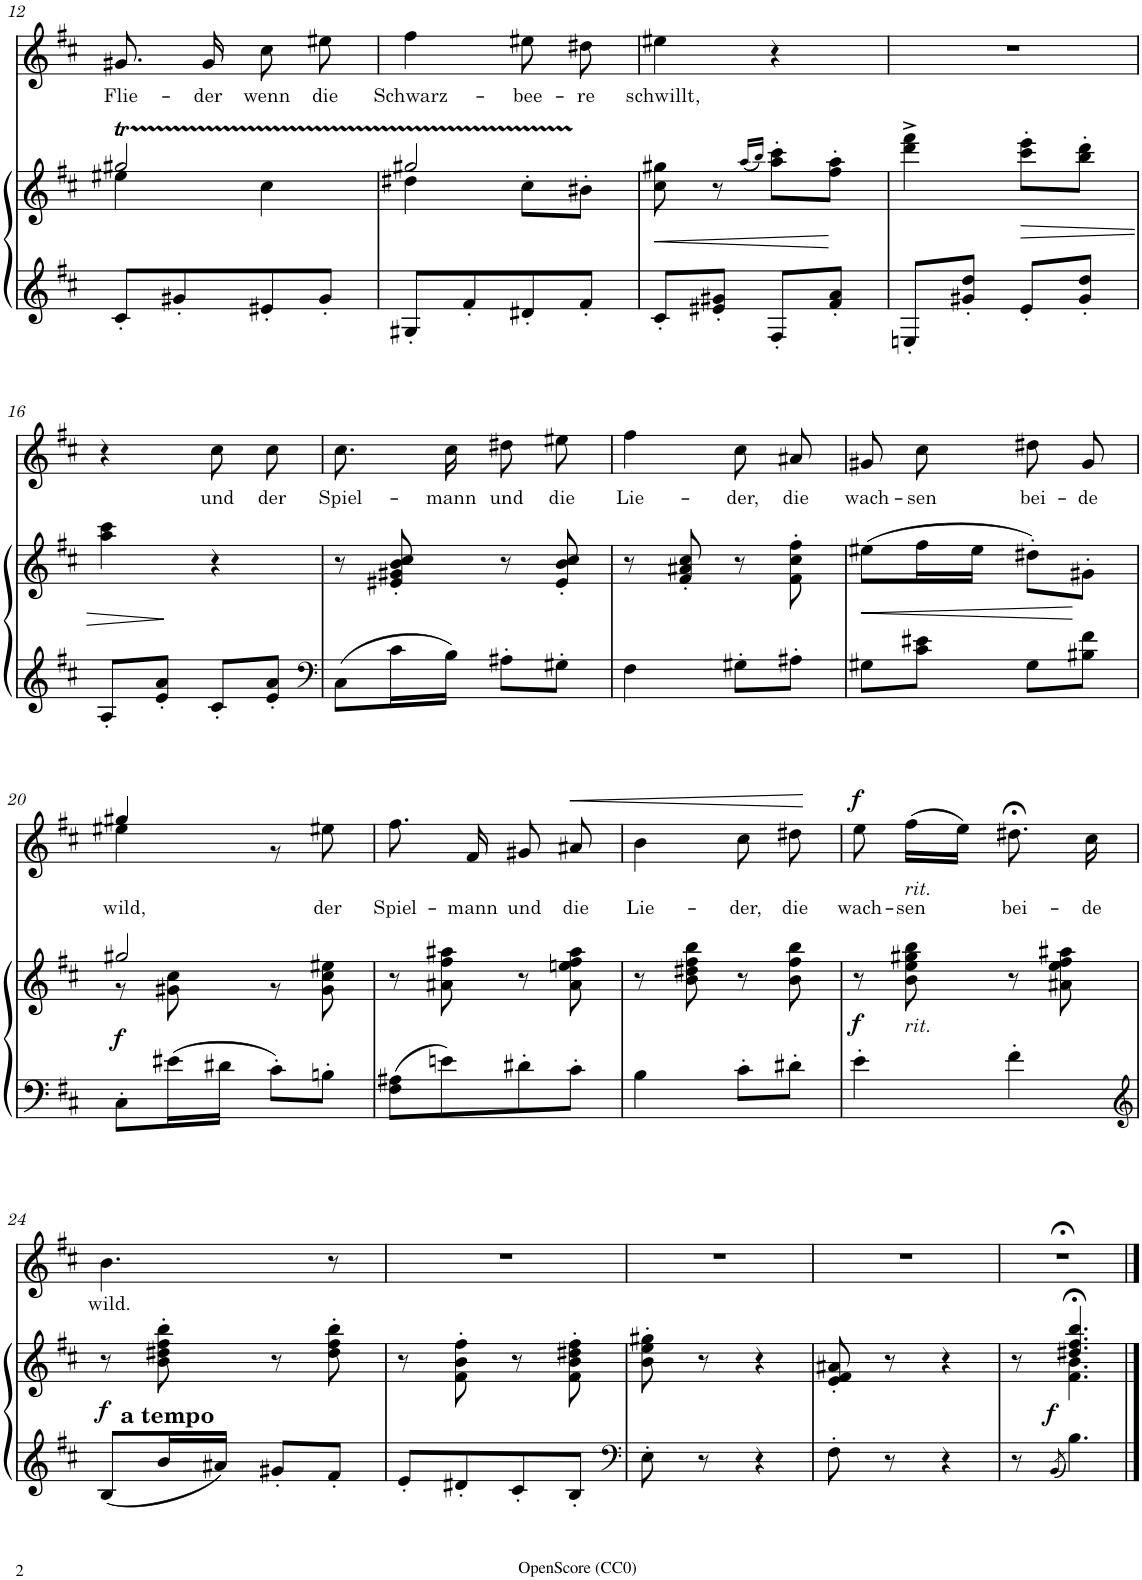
**kern	**kern	**dynam	**kern	**text	**dynam
*part2	*part2	*part2	*part1	*part1	*part1
*staff3	*staff2	*staff2/3	*staff1	*staff1	*staff1
*I"Piano	*	*	*I"Gesang Voice	*	*
*I'Pno	*	*	*	*	*
!!LO:PB:g=z
*clefG2	*clefG2	*	*clefG2	*	*
*k[f#c#]	*k[f#c#]	*	*k[f#c#]	*	*
*M2/4	*M2/4	*	*M2/4	*	*
=12	=12	=12	=12	=12	=12
*	*^	*	*	*	*
!	!	!	!	!	!LO:LY:b	!
8c#'/L	2gg#Xt/	4ee#X\	.	8.g#X/	Flie-	.
8g#X'/	.	.	.	.	.	.
!	!	!	!	!	!LO:LY:b	!
.	.	.	.	16g#/	-der	.
!	!	!	!	!	!LO:LY:b	!
8e#X'/	.	4cc#\	.	8cc#\	wenn	.
!	!	!	!	!	!LO:LY:b	!
8g#'/J	.	.	.	8ee#X\	die	.
=13	=13	=13	=13	=13	=13	=13
!	!	!	!	!	!LO:LY:b	!
8G#X'/L	2gg#XTTT/	4dd#X\	.	4ff#\	Schwarz-	.
8f#'/	.	.	.	.	.	.
!	!	!	!	!	!LO:LY:b	!
8d#X'/	.	8cc#'>\L	.	8ee#X\	-bee-	.
!	!	!	!	!	!LO:LY:b	!
8f#'/J	.	8b#X'>\J	.	8dd#X\	-re	.
=14	=14	=14	=14	=14	=14	=14
!	!	!	!LO:HP:b	!	!LO:LY:b	!
*	*v	*v	*	*	*	*
8c#'/L	8cc#\ 8gg#X\	<	4ee#X\	schwillt,	.
8e#X/' 8g#X/'J	8r	.	.	.	.
.	(16qaa/LL	.	.	.	.
.	16qbb/JJ)	.	.	.	.
8F#'/L	8aa\' 8ccc#\'L	.	4r	.	.
8f#/' 8a/'J	8ff#\' 8aa\'J	[	.	.	.
=15	=15	=15	=15	=15	=15
8En'/L	4ddd\^ 4fff#\^	.	2r	.	.
8g#X/' 8dd/'J	.	.	.	.	.
!	!	!LO:HP:b	!	!	!
8e'/L	8ccc#\' 8eee\'L	>	.	.	.
8g#/' 8dd/'J	8bb\' 8ddd\'J	.	.	.	.
!!LO:LB:g=z
=16	=16	=16	=16	=16	=16
8A'/L	4aa\ 4ccc#\	.	4r	.	.
8e/' 8a/'J	.	.	.	.	.
!	!	!	!	!LO:LY:b	!
8c#'/L	4r	]	8cc#\	und	.
!	!	!	!	!LO:LY:b	!
8e/' 8a/'J	.	.	8cc#\	der	.
=17	=17	=17	=17	=17	=17
*clefF4	*	*	*	*	*
!	!	!	!	!LO:LY:b	!
8C#\L	8r	.	8.cc#\	Spiel-	.
16c#\L	8e#X/' 8g#X/' 8b/' 8cc#/'	.	.	.	.
!	!	!	!	!LO:LY:b	!
16B\JJ	.	.	16cc#\	-mann	.
!	!	!	!	!LO:LY:b	!
8A#X'\L	8r	.	8dd#X\	und	.
!	!	!	!	!LO:LY:b	!
8G#X'\J	8e#/' 8b/' 8cc#/'	.	8ee#X\	die	.
=18	=18	=18	=18	=18	=18
!	!	!	!	!LO:LY:b	!
4F#\	8r	.	4ff#\	Lie-	.
.	8f#/' 8a#X/' 8cc#/'	.	.	.	.
!	!	!	!	!LO:LY:b	!
8G#X'\L	8r	.	8cc#\	-der,	.
!	!	!	!	!LO:LY:b	!
8A#X'\J	8f#\' 8cc#\' 8ff#\'	.	8a#X/	die	.
=19	=19	=19	=19	=19	=19
!	!	!LO:HP:b	!	!LO:LY:b	!
8G#X\L	(8ee#X\L	<	8g#X/	wach-	.
!	!	!	!	!LO:LY:b	!
8c#\ 8e#X\J	16ff#\L	.	8cc#\	-sen	.
.	16ee#\JJ	.	.	.	.
!	!	!	!	!LO:LY:b	!
8G#\L	8dd#X'\L)	.	8dd#X\	bei-	.
!	!	!	!	!LO:LY:b	!
8B#X\ 8f#\J	8g#X'\J	[	8g#/	-de	.
!!LO:LB:g=z
=20	=20	=20	=20	=20	=20
*	*^	*	*^	*	*
!	!	!	!LO:DY:b	!	!	!LO:LY:b	!
8C#'\L	2gg#X/	8r	f	4gg#X/	4ee#X\	wild,	.
16e#X\L	.	8g#X\ 8cc#\	.	.	.	.	.
16d#X\JJ	.	.	.	.	.	.	.
8c#'\L	.	8r	.	4ryy	8r	.	.
!	!	!	!	!	!	!LO:LY:b	!
8Bn'\J	.	8g#\ 8cc#\ 8ee#X\	.	.	8ee#X\	der	.
=21	=21	=21	=21	=21	=21	=21	=21
!	!	!	!	!	!	!LO:LY:b	!
*	*v	*v	*	*	*	*	*
*	*	*	*v	*v	*	*
8F#\ 8A#X\L	8r	.	8.ff#\	Spiel-	.
8en\	8a#X\ 8ff#\ 8aa#X\	.	.	.	.
!	!	!	!	!LO:LY:b	!
.	.	.	16f#/	-mann	.
!	!	!	!	!LO:LY:b	!
8d#X'\	8r	.	8g#X/	und	.
!	!	!	!	!LO:LY:b	!LO:HP:b
8c#'\J	8a#\ 8een\ 8ff#\ 8aa#\	.	8a#X/	die	<
=22	=22	=22	=22	=22	=22
!	!	!	!	!LO:LY:b	!
4B\	8r	.	4b\	Lie-	.
.	8b\ 8dd#X\ 8ff#\ 8bb\	.	.	.	.
!	!	!	!	!LO:LY:b	!
8c#'\L	8r	.	8cc#\	-der,	.
!	!	!	!	!LO:LY:b	!
8d#X'\J	8b\ 8ff#\ 8bb\	.	8dd#X\	die	[
=23	=23	=23	=23	=23	=23
!	!	!LO:DY:b	!	!LO:LY:b	!LO:DY:a
4e'\	8r	f	8ee\	wach-	f
!	!	!	!LO:TX:b:i:t=rit.	!	!
!	!LO:TX:b:i:t=rit.	!	!	!	!
!	!	!	!	!LO:LY:b	!
.	8b\ 8ee\ 8gg#X\ 8bb\	.	(16ff#\LL	-sen	.
.	.	.	16ee\JJ)	.	.
!	!	!	!	!LO:LY:b	!
4f#'\	8r	.	8.dd#X;<\	bei-	.
.	8a#X\ 8ee\ 8ff#\ 8aa#X\	.	.	.	.
!	!	!	!	!LO:LY:b	!
.	.	.	16cc#\	-de	.
!!LO:LB:g=z
=24	=24	=24	=24	=24	=24
*clefG2	*	*	*	*	*
!	!LO:TX:b:B:t=a tempo	!	!	!	!
!	!	!LO:DY:b	!	!LO:LY:b	!
8B/L	8r	f	4.b\	wild.	.
16b/L	8b\' 8dd#X\' 8ff#\' 8bb\'	.	.	.	.
16a#X/JJ	.	.	.	.	.
8g#X'/L	8r	.	.	.	.
8f#'/J	8dd#\' 8ff#\' 8bb\'	.	8r	.	.
=25	=25	=25	=25	=25	=25
8e'/L	8r	.	2r	.	.
8d#X'/	8f#\' 8b\' 8ff#\'	.	.	.	.
8c#'/	8r	.	.	.	.
8B'/J	8f#\' 8b\' 8dd#X\' 8ff#\'	.	.	.	.
=26	=26	=26	=26	=26	=26
*clefF4	*	*	*	*	*
8E'\	8b\' 8ee\' 8gg#X\'	.	2r	.	.
8r	8r	.	.	.	.
4r	4r	.	.	.	.
=27	=27	=27	=27	=27	=27
8F#'\	8e/' 8f#/' 8a#X/'	.	2r	.	.
8r	8r	.	.	.	.
4r	4r	.	.	.	.
=28	=28	=28	=28	=28	=28
*	*^	*	*	*	*
8r	8r	8ryy	.	2r;<	.	.
8qBB/	.	.	.	.	.	.
!	!	!	!LO:DY:b	!	!	!
4.B\	4.dd#X/;< 4.ff#/;< 4.bb/;<	4.f#\ 4.b\	f	.	.	.
*	*v	*v	*	*	*	*
==	==	==	==	==	==
*-	*-	*-	*-	*-	*-
